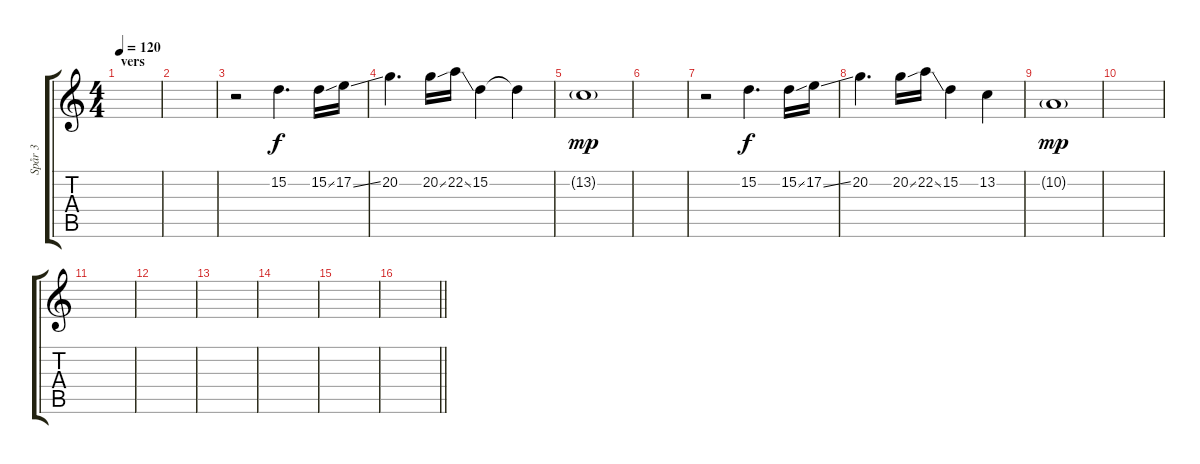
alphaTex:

\track ("Spår 3" "Spår 3") {instrument tenorsax}
\staff {score tabs}
\tuning (E4 B3 G3 D3 A2 E2) {hide}
\ts (4 4)
\section ("" "vers")
\tempo 120
\clef g2
\ks c
|
|
r.2 15.2.4{d} 15.2{ss}.16 17.2{ss}.16 |
20.2.4{d} 20.2{ss}.16 22.2{ss}.16 15.2.4 15.2{t}.4 |
13.2{g}.1{dy mp} |
|
r.2 15.2.4{d dy f} 15.2{ss}.16 17.2{ss}.16 |
20.2.4{d} 20.2{ss}.16 22.2{ss}.16 15.2.4 13.2.4 |
10.2{g}.1{dy mp} |
|
|
|
|
|
|
\barLineRight lightlight
